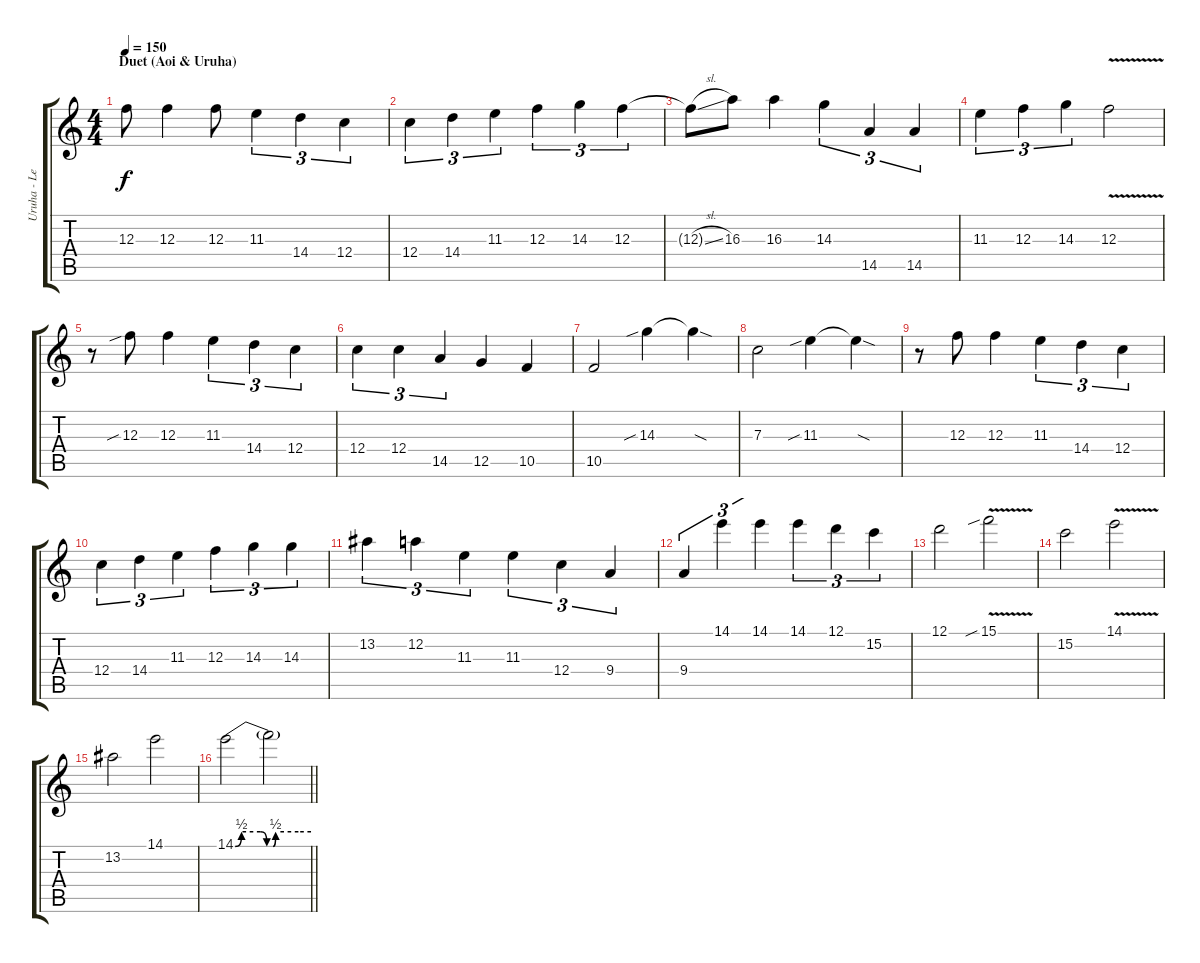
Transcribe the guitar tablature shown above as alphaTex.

\track ("Uruha - Lead Guitar" "Uruha - Le") {instrument distortionguitar}
\staff {score tabs}
\tuning (D4 A3 F3 C3 G2 D2) {hide}
\ts (4 4)
\section ("" "Duet (Aoi & Uruha)")
\tempo 150
\clef g2
\ks c
12.3.8{dy f} 12.3.4 12.3.8 11.3.4{tu (3 2)} 14.4.4{tu (3 2)} 12.4.4{tu (3 2)} |
12.4.4{tu (3 2)} 14.4.4{tu (3 2)} 11.3.4{tu (3 2)} 12.3.4{tu (3 2)} 14.3.4{tu (3 2)} 12.3.4{tu (3 2)} |
12.3{sl t}.8 16.3.8 16.3.4 14.3.4{tu (3 2)} 14.5.4{tu (3 2)} 14.5.4{tu (3 2)} |
11.3.4{tu (3 2)} 12.3.4{tu (3 2)} 14.3.4{tu (3 2)} 12.3{v}.2 |
r.8 12.3{sib}.8 12.3.4 11.3.4{tu (3 2)} 14.4.4{tu (3 2)} 12.4.4{tu (3 2)} |
12.4.4{tu (3 2)} 12.4.4{tu (3 2)} 14.5.4{tu (3 2)} 12.5.4 10.5.4 |
10.5.2 14.3{sib}.4 14.3{sod t}.4 |
7.3.2 11.3{sib}.4 11.3{sod t}.4 |
r.8 12.3.8 12.3.4 11.3.4{tu (3 2)} 14.4.4{tu (3 2)} 12.4.4{tu (3 2)} |
12.4.4{tu (3 2)} 14.4.4{tu (3 2)} 11.3.4{tu (3 2)} 12.3.4{tu (3 2)} 14.3.4{tu (3 2)} 14.3.4{tu (3 2)} |
13.2.4{tu (3 2)} 12.2.4{tu (3 2)} 11.3.4{tu (3 2)} 11.3.4{tu (3 2)} 12.4.4{tu (3 2)} 9.4.4{tu (3 2)} |
9.4.4{tu (3 2)} 14.1.4{tu (3 2)} 14.1.4{tu (3 2)} 14.1.4{tu (3 2)} 12.1.4{tu (3 2)} 15.2.4{tu (3 2)} |
12.1.2 15.1{v sib}.2 |
15.2.2 14.1{v}.2 |
13.2.2 14.1.2 |
\barLineRight lightlight
14.1{be (custom 0 0 5 2 20 2 25 0 30 0 32 2 50 2 60 2)}.2 14.1{t}.2
